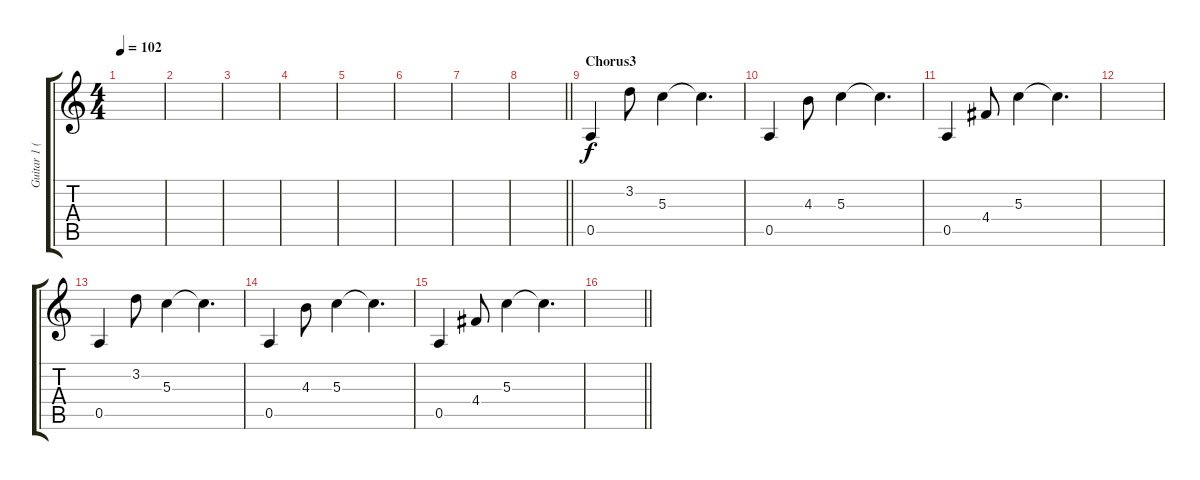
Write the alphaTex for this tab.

\track ("Guitar 1 (Clean)" "Guitar 1 (") {instrument electricguitarclean}
\staff {score tabs}
\tuning (E4 B3 G3 D3 A2 E2) {hide}
\ts (4 4)
\tempo 102
\clef g2
\ks c
|
|
|
|
|
|
|
\barLineRight lightlight
|
\section ("" "Chorus3")
0.5.4 3.2.8 5.3.4 5.3{t}.4{d} |
0.5.4 4.3.8 5.3.4 5.3{t}.4{d} |
0.5.4 4.4.8 5.3.4 5.3{t}.4{d} |
|
0.5.4 3.2.8 5.3.4 5.3{t}.4{d} |
0.5.4 4.3.8 5.3.4 5.3{t}.4{d} |
0.5.4 4.4.8 5.3.4 5.3{t}.4{d} |
\barLineRight lightlight
